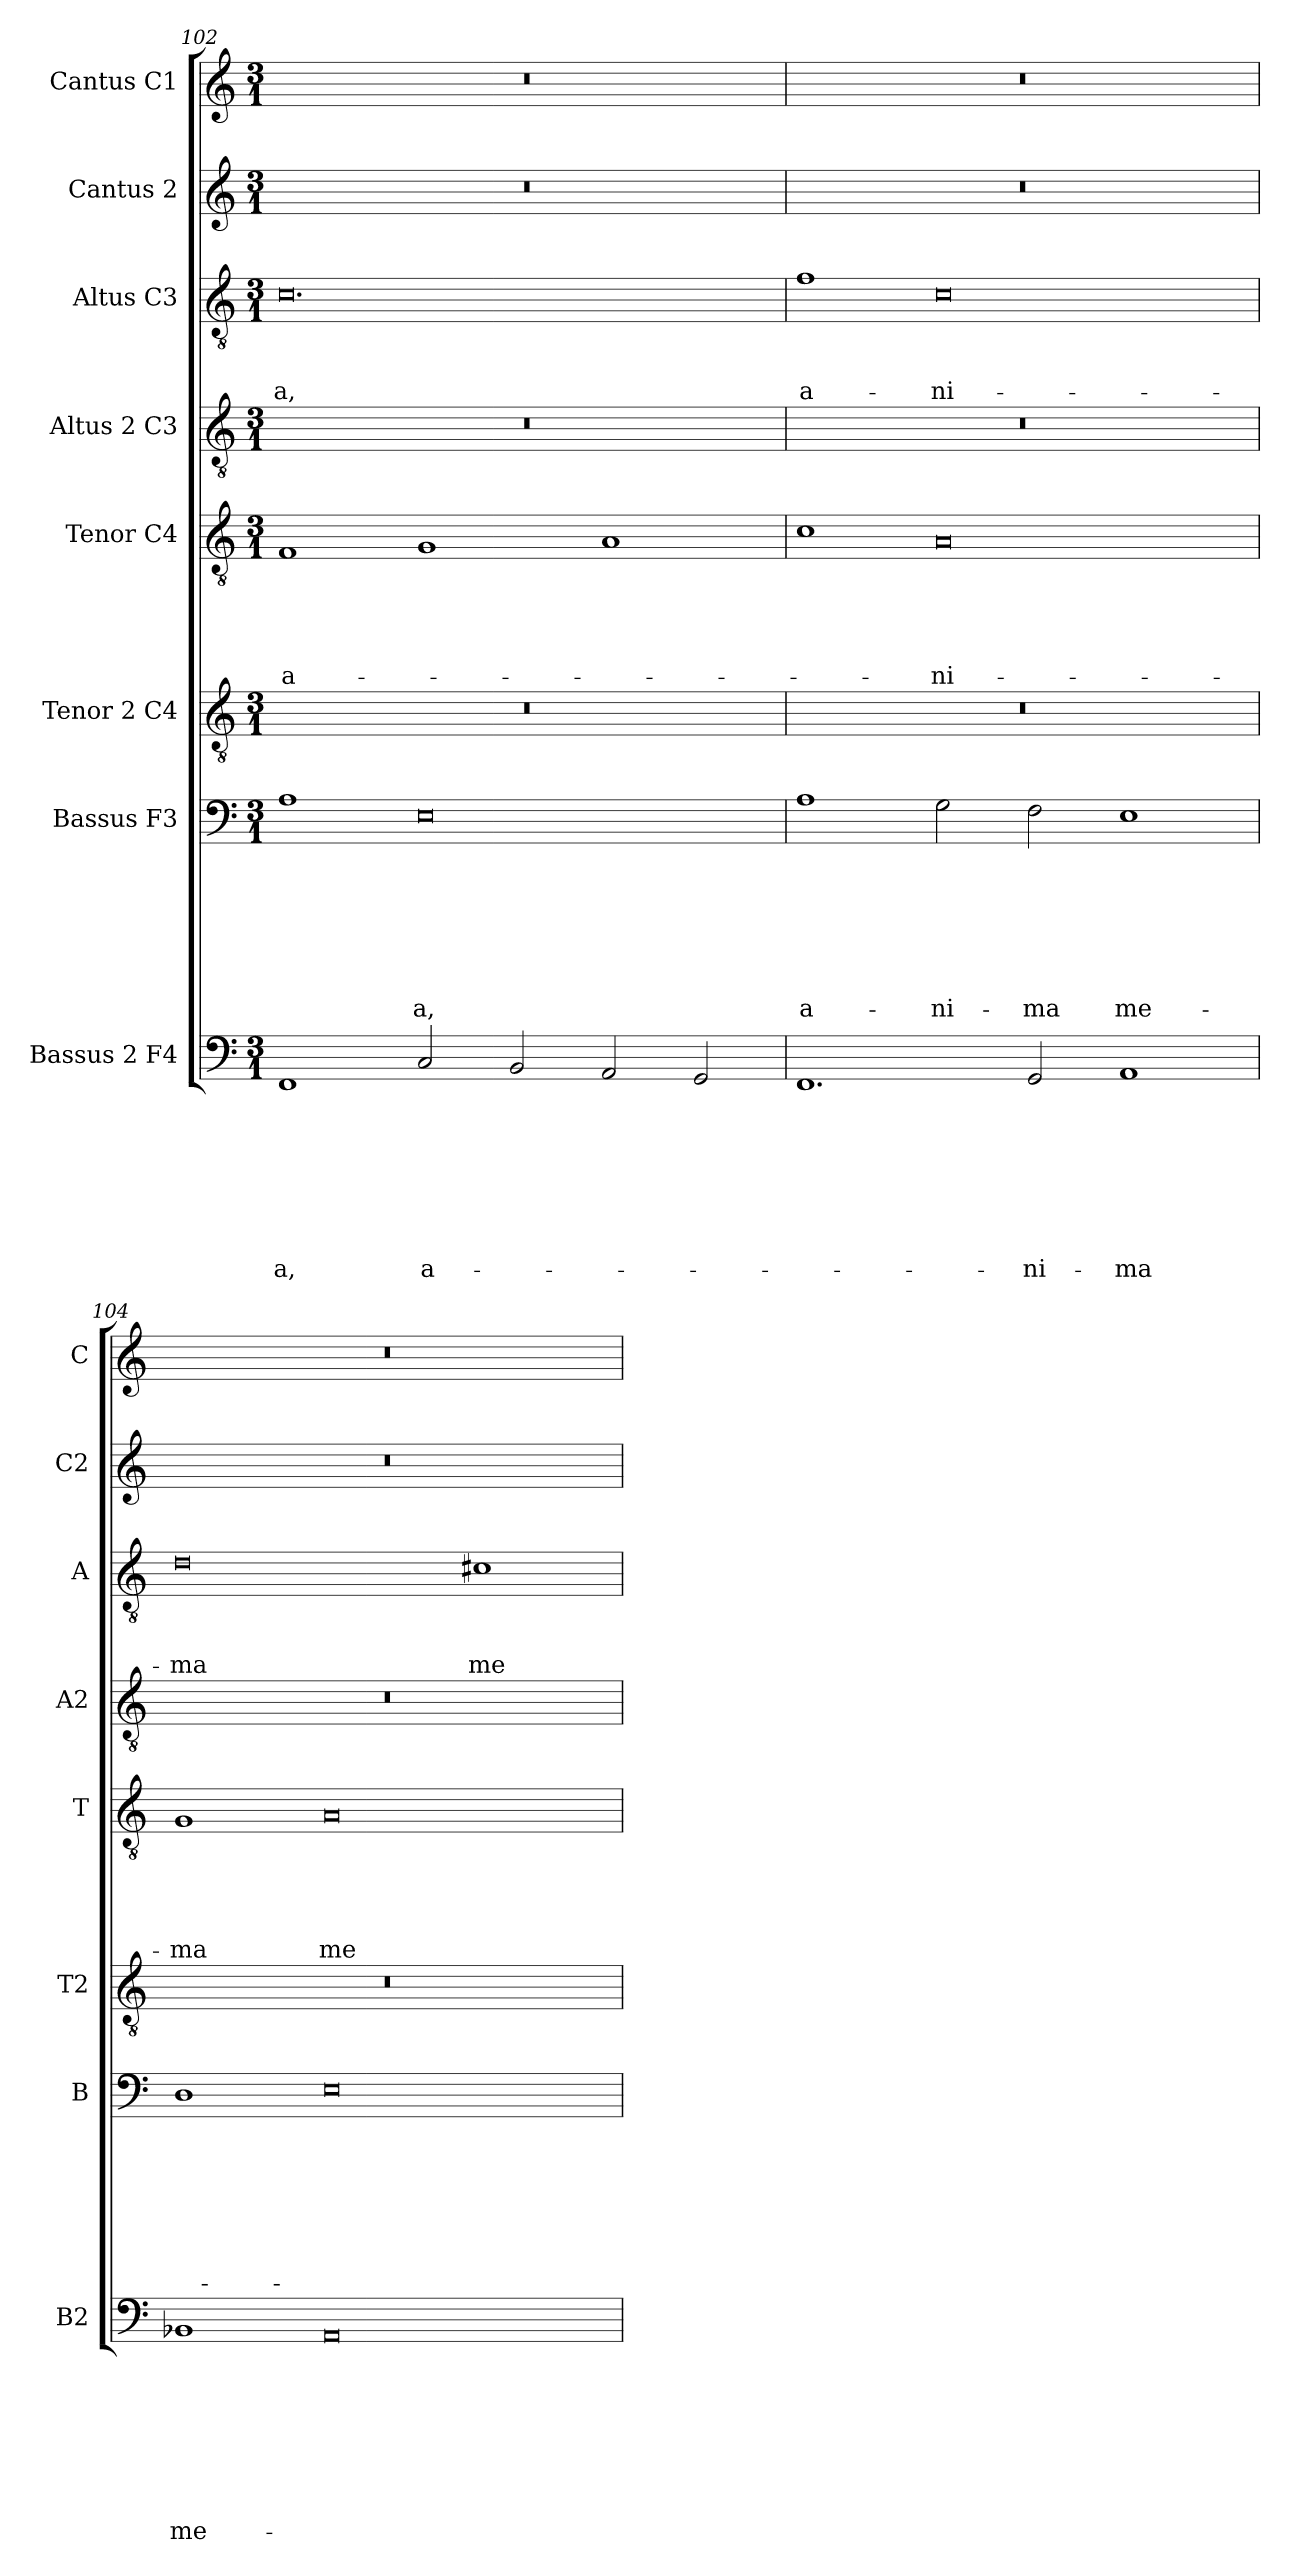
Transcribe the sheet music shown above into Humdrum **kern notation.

**kern	**text	**text	**text	**text	**text	**text	**text	**text	**kern	**text	**text	**text	**text	**text	**text	**text	**kern	**kern	**text	**text	**text	**text	**text	**kern	**kern	**text	**text	**text	**kern	**kern
*part8	*part8	*part8	*part8	*part8	*part8	*part8	*part8	*part8	*part7	*part7	*part7	*part7	*part7	*part7	*part7	*part7	*part6	*part5	*part5	*part5	*part5	*part5	*part5	*part4	*part3	*part3	*part3	*part3	*part2	*part1
*staff8	*staff8	*staff8	*staff8	*staff8	*staff8	*staff8	*staff8	*staff8	*staff7	*staff7	*staff7	*staff7	*staff7	*staff7	*staff7	*staff7	*staff6	*staff5	*staff5	*staff5	*staff5	*staff5	*staff5	*staff4	*staff3	*staff3	*staff3	*staff3	*staff2	*staff1
*I"Bassus 2 F4	*	*	*	*	*	*	*	*	*I"Bassus F3	*	*	*	*	*	*	*	*I"Tenor 2 C4	*I"Tenor C4	*	*	*	*	*	*I"Altus 2 C3	*I"Altus C3	*	*	*	*I"Cantus 2	*I"Cantus C1
*I'B2	*	*	*	*	*	*	*	*	*I'B	*	*	*	*	*	*	*	*I'T2	*I'T	*	*	*	*	*	*I'A2	*I'A	*	*	*	*I'C2	*I'C
*clefF4	*	*	*	*	*	*	*	*	*clefF4	*	*	*	*	*	*	*	*clefGv2	*clefGv2	*	*	*	*	*	*clefGv2	*clefGv2	*	*	*	*clefG2	*clefG2
*k[]	*	*	*	*	*	*	*	*	*k[]	*	*	*	*	*	*	*	*k[]	*k[]	*	*	*	*	*	*k[]	*k[]	*	*	*	*k[]	*k[]
*C:	*	*	*	*	*	*	*	*	*C:	*	*	*	*	*	*	*	*C:	*C:	*	*	*	*	*	*C:	*C:	*	*	*	*C:	*C:
*M3/1	*	*	*	*	*	*	*	*	*M3/1	*	*	*	*	*	*	*	*M3/1	*M3/1	*	*	*	*	*	*M3/1	*M3/1	*	*	*	*M3/1	*M3/1
=102	=102	=102	=102	=102	=102	=102	=102	=102	=102	=102	=102	=102	=102	=102	=102	=102	=102	=102	=102	=102	=102	=102	=102	=102	=102	=102	=102	=102	=102	=102
!	!	!	!	!	!	!	!	!LO:LY:b	!	!	!	!	!	!	!	!	!	!	!	!	!	!	!LO:LY:b	!	!	!	!	!LO:LY:b	!	!
1FF	.	.	.	.	.	.	.	-a,	1A	.	.	.	.	.	.	.	0.r	1F	.	.	.	.	a-	0.r	0.c	.	.	-a,	0.r	0.r
!	!	!	!	!	!	!	!	!LO:LY:b	!	!	!	!	!	!	!	!LO:LY:b	!	!	!	!	!	!	!	!	!	!	!	!	!	!
2C/	.	.	.	.	.	.	.	a-	0E	.	.	.	.	.	.	-a,	.	1G	.	.	.	.	.	.	.	.	.	.	.	.
2BB/	.	.	.	.	.	.	.	.	.	.	.	.	.	.	.	.	.	.	.	.	.	.	.	.	.	.	.	.	.	.
2AA/	.	.	.	.	.	.	.	.	.	.	.	.	.	.	.	.	.	1A	.	.	.	.	.	.	.	.	.	.	.	.
2GG/	.	.	.	.	.	.	.	.	.	.	.	.	.	.	.	.	.	.	.	.	.	.	.	.	.	.	.	.	.	.
=103	=103	=103	=103	=103	=103	=103	=103	=103	=103	=103	=103	=103	=103	=103	=103	=103	=103	=103	=103	=103	=103	=103	=103	=103	=103	=103	=103	=103	=103	=103
!	!	!	!	!	!	!	!	!	!	!	!	!	!	!	!	!LO:LY:b	!	!	!	!	!	!	!	!	!	!	!	!LO:LY:b	!	!
1.FF	.	.	.	.	.	.	.	.	1A	.	.	.	.	.	.	a-	0.r	1c	.	.	.	.	.	0.r	1f	.	.	a-	0.r	0.r
!	!	!	!	!	!	!	!	!	!	!	!	!	!	!	!	!LO:LY:b	!	!	!	!	!	!	!LO:LY:b	!	!	!	!	!LO:LY:b	!	!
.	.	.	.	.	.	.	.	.	2G\	.	.	.	.	.	.	-ni-	.	0A	.	.	.	.	-ni-	.	0c	.	.	-ni-	.	.
!	!	!	!	!	!	!	!	!LO:LY:b	!	!	!	!	!	!	!	!LO:LY:b	!	!	!	!	!	!	!	!	!	!	!	!	!	!
2GG/	.	.	.	.	.	.	.	-ni-	2F\	.	.	.	.	.	.	-ma	.	.	.	.	.	.	.	.	.	.	.	.	.	.
!	!	!	!	!	!	!	!	!LO:LY:b	!	!	!	!	!	!	!	!LO:LY:b	!	!	!	!	!	!	!	!	!	!	!	!	!	!
1AA	.	.	.	.	.	.	.	-ma	1E	.	.	.	.	.	.	me-	.	.	.	.	.	.	.	.	.	.	.	.	.	.
=104	=104	=104	=104	=104	=104	=104	=104	=104	=104	=104	=104	=104	=104	=104	=104	=104	=104	=104	=104	=104	=104	=104	=104	=104	=104	=104	=104	=104	=104	=104
!	!	!	!	!	!	!	!	!LO:LY:b	!	!	!	!	!	!	!	!	!	!	!	!	!	!	!LO:LY:b	!	!	!	!	!LO:LY:b	!	!
1BB-X	.	.	.	.	.	.	.	me-	1D	.	.	.	.	.	.	.	0.r	1G	.	.	.	.	-ma	0.r	0d	.	.	-ma	0.r	0.r
!	!	!	!	!	!	!	!	!	!	!	!	!	!	!	!	!	!	!	!	!	!	!	!LO:LY:b	!	!	!	!	!	!	!
0AA	.	.	.	.	.	.	.	.	0E	.	.	.	.	.	.	.	.	0A	.	.	.	.	me-	.	.	.	.	.	.	.
!	!	!	!	!	!	!	!	!	!	!	!	!	!	!	!	!	!	!	!	!	!	!	!	!	!	!	!	!LO:LY:b	!	!
.	.	.	.	.	.	.	.	.	.	.	.	.	.	.	.	.	.	.	.	.	.	.	.	.	1c#X	.	.	me-	.	.
=	=	=	=	=	=	=	=	=	=	=	=	=	=	=	=	=	=	=	=	=	=	=	=	=	=	=	=	=	=	=
*-	*-	*-	*-	*-	*-	*-	*-	*-	*-	*-	*-	*-	*-	*-	*-	*-	*-	*-	*-	*-	*-	*-	*-	*-	*-	*-	*-	*-	*-	*-
